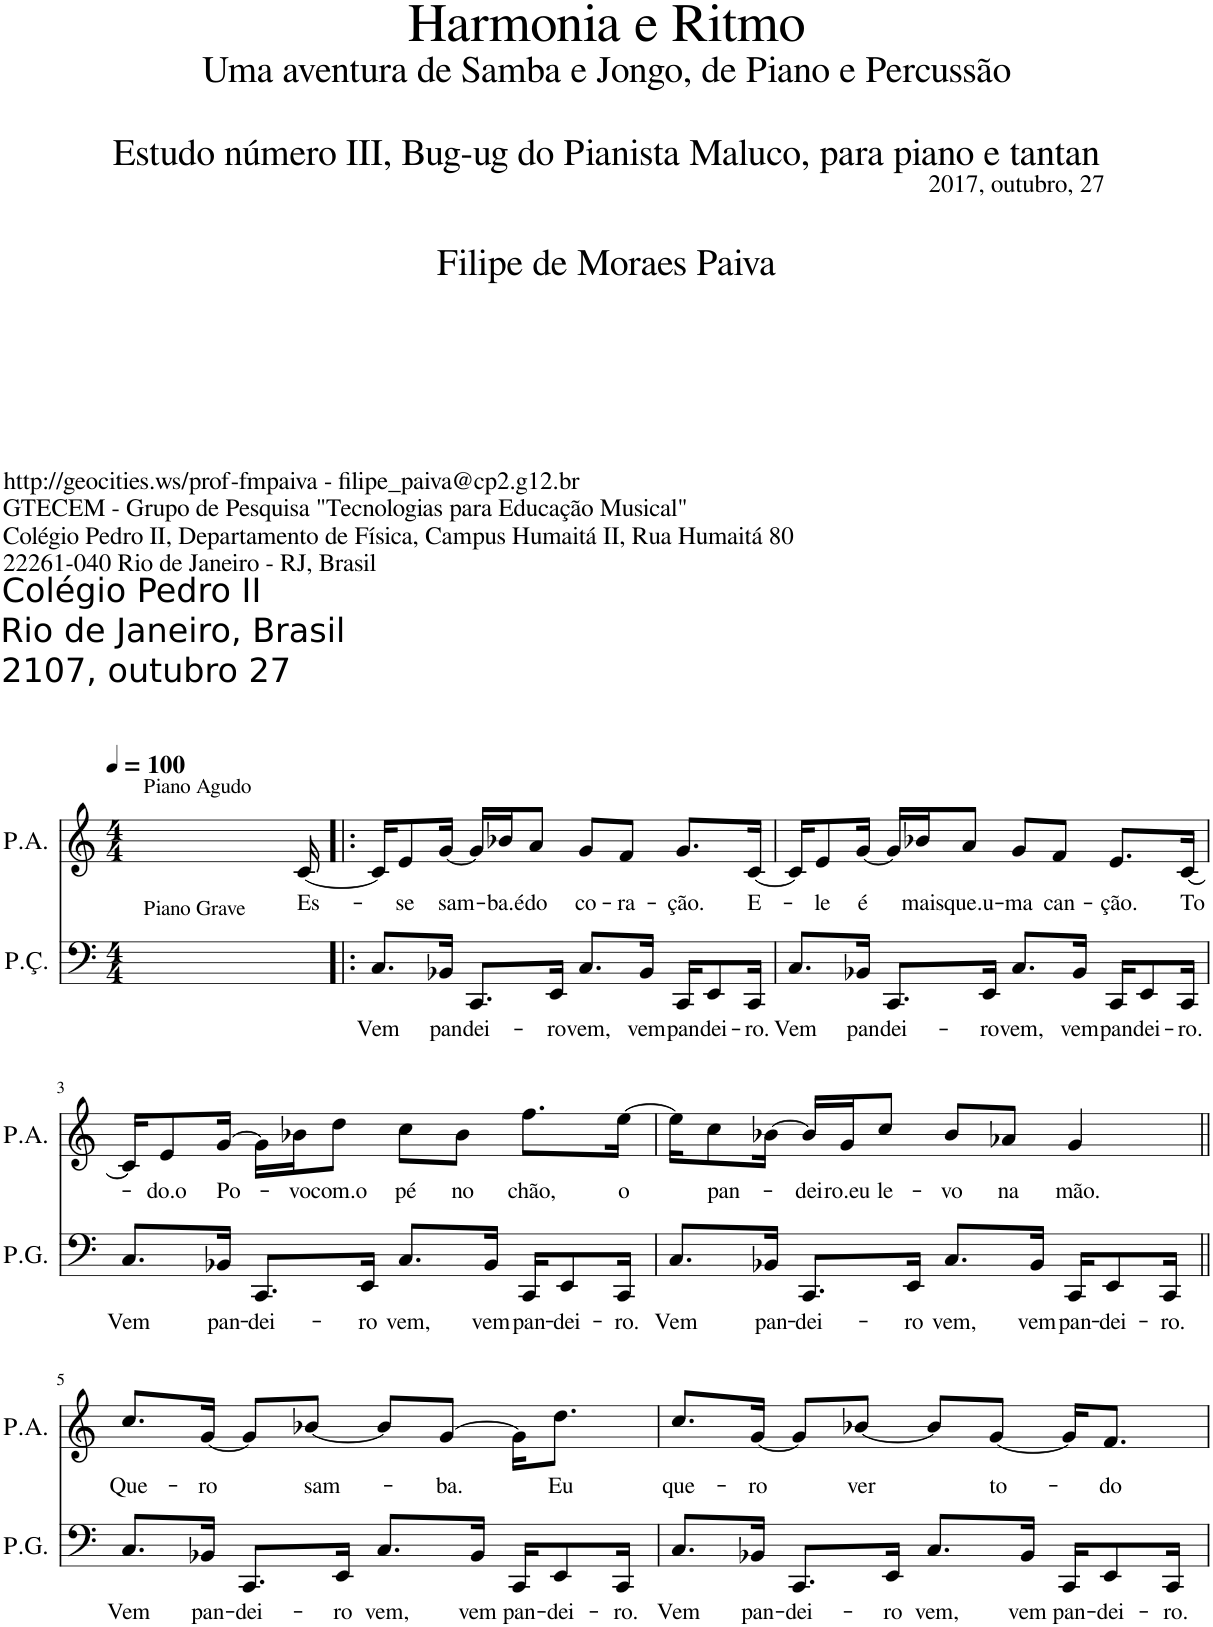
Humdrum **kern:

**kern	**text	**kern	**text
*part2	*part2	*part1	*part1
*staff2	*staff2	*staff1	*staff1
*I"P.Ç.	*	*I"P.A.	*
*	*	*I'P.A.	*
*clefF4	*	*clefG2	*
*k[]	*	*k[]	*
*M4/4	*	*M4/4	*
*MM100	*	*MM100	*
=	=	=	=
!	!	!LO:TX:a:t=http&colon;//geocities.ws/prof-fmpaiva - filipe_paiva@cp2.g12.br	!
!	!	!LO:TX:a:t=GTECEM - Grupo de Pesquisa "Tecnologias para Educação Musical"	!
!	!	!LO:TX:a:t=Colégio Pedro II, Departamento de Física, Campus Humaitá II, Rua Humaitá 80	!
!	!	!LO:TX:a:t=22261-040 Rio de Janeiro - RJ, Brasil	!
!	!	!LO:TX:a:t=Colégio Pedro II	!
!	!	!LO:TX:a:t=Rio de Janeiro, Brasil	!
!	!	!LO:TX:a:t=2107, outubro 27	!
!	!	!LO:TX:a:t=Piano Agudo	!
!LO:TX:a:t=Piano Grave	!	!	!
1ryy	.	2..ryy	.
.	.	16ryy	.
!	!	!	!LO:LY:b
.	.	[16c/	Es-
=1!|:	=1!|:	=1!|:	=1!|:
!	!LO:LY:b	!	!
8.C/L	Vem	16c/KL]	.
!	!	!	!LO:LY:b
.	.	8e/	-se
!	!LO:LY:b	!	!LO:LY:b
16BB-X/Jk	pan-	[16g/Jk	sam-
!	!LO:LY:b	!	!
8.CC/L	-dei-	16g/LL]	.
!	!	!	!LO:LY:b
.	.	16b-X/J	-ba.é
!	!	!	!LO:LY:b
.	.	8a/J	do
!	!LO:LY:b	!	!
16EE/Jk	-ro	.	.
!	!LO:LY:b	!	!LO:LY:b
8.C/L	vem,	8g/L	co-
!	!	!	!LO:LY:b
.	.	8f/J	-ra-
!	!LO:LY:b	!	!
16BB-/Jk	vem	.	.
!	!LO:LY:b	!	!LO:LY:b
16CC/KL	pan-	8.g/L	-ção.
!	!LO:LY:b	!	!
8EE/	-dei-	.	.
!	!LO:LY:b	!	!LO:LY:b
16CC/Jk	-ro.	[16c/Jk	E-
=2	=2	=2	=2
!	!LO:LY:b	!	!
8.C/L	Vem	16c/KL]	.
!	!	!	!LO:LY:b
.	.	8e/	-le
!	!LO:LY:b	!	!LO:LY:b
16BB-X/Jk	pan-	[16g/Jk	é
!	!LO:LY:b	!	!
8.CC/L	-dei-	16g/LL]	.
!	!	!	!LO:LY:b
.	.	16b-X/J	mais
!	!	!	!LO:LY:b
.	.	8a/J	que.u-
!	!LO:LY:b	!	!
16EE/Jk	-ro	.	.
!	!LO:LY:b	!	!LO:LY:b
8.C/L	vem,	8g/L	-ma
!	!	!	!LO:LY:b
.	.	8f/J	can-
!	!LO:LY:b	!	!
16BB-/Jk	vem	.	.
!	!LO:LY:b	!	!LO:LY:b
16CC/KL	pan-	8.e/L	-ção.
!	!LO:LY:b	!	!
8EE/	-dei-	.	.
!	!LO:LY:b	!	!LO:LY:b
16CC/Jk	-ro.	[16c/Jk	To-
!!LO:LB:g=z
=3	=3	=3	=3
!	!LO:LY:b	!	!
8.C/L	Vem	16c/KL]	.
!	!	!	!LO:LY:b
.	.	8e/	-do.o
!	!LO:LY:b	!	!LO:LY:b
16BB-X/Jk	pan-	[16g/Jk	Po-
!	!LO:LY:b	!	!
8.CC/L	-dei-	16g\LL]	.
!	!	!	!LO:LY:b
.	.	16b-X\J	-vo
!	!	!	!LO:LY:b
.	.	8dd\J	com.o
!	!LO:LY:b	!	!
16EE/Jk	-ro	.	.
!	!LO:LY:b	!	!LO:LY:b
8.C/L	vem,	8cc\L	pé
!	!	!	!LO:LY:b
.	.	8b-\J	no
!	!LO:LY:b	!	!
16BB-/Jk	vem	.	.
!	!LO:LY:b	!	!LO:LY:b
16CC/KL	pan-	8.ff\L	chão,
!	!LO:LY:b	!	!
8EE/	-dei-	.	.
!	!LO:LY:b	!	!LO:LY:b
16CC/Jk	-ro.	[16ee\Jk	o
=4	=4	=4	=4
!	!LO:LY:b	!	!
8.C/L	Vem	16ee\KL]	.
!	!	!	!LO:LY:b
.	.	8cc\	pan-
!	!LO:LY:b	!	!
16BB-X/Jk	pan-	[16b-X\Jk	.
!	!LO:LY:b	!	!LO:LY:b
8.CC/L	-dei-	16b-/LL]	-dei-
!	!	!	!LO:LY:b
.	.	16g/J	-ro.eu
!	!	!	!LO:LY:b
.	.	8cc/J	le-
!	!LO:LY:b	!	!
16EE/Jk	-ro	.	.
!	!LO:LY:b	!	!LO:LY:b
8.C/L	vem,	8b-/L	-vo
!	!	!	!LO:LY:b
.	.	8a-X/J	na
!	!LO:LY:b	!	!
16BB-/Jk	vem	.	.
!	!LO:LY:b	!	!LO:LY:b
16CC/KL	pan-	4g/	mão.
!	!LO:LY:b	!	!
8EE/	-dei-	.	.
!	!LO:LY:b	!	!
16CC/Jk	-ro.	.	.
!!LO:LB:g=z
=5||	=5||	=5||	=5||
!	!LO:LY:b	!	!LO:LY:b
8.C/L	Vem	8.cc/L	Que-
!	!LO:LY:b	!	!LO:LY:b
16BB-X/Jk	pan-	[16g/Jk	-ro
!	!LO:LY:b	!	!
8.CC/L	-dei-	8g/L]	.
!	!	!	!LO:LY:b
.	.	[8b-X/J	sam-
!	!LO:LY:b	!	!
16EE/Jk	-ro	.	.
!	!LO:LY:b	!	!
8.C/L	vem,	8b-/L]	.
!	!	!	!LO:LY:b
.	.	[8g/J	-ba.
!	!LO:LY:b	!	!
16BB-/Jk	vem	.	.
!	!LO:LY:b	!	!
16CC/KL	pan-	16g\KL]	.
!	!LO:LY:b	!	!LO:LY:b
8EE/	-dei-	8.dd\J	Eu
!	!LO:LY:b	!	!
16CC/Jk	-ro.	.	.
=6	=6	=6	=6
!	!LO:LY:b	!	!LO:LY:b
8.C/L	Vem	8.cc/L	que-
!	!LO:LY:b	!	!LO:LY:b
16BB-X/Jk	pan-	[16g/Jk	-ro
!	!LO:LY:b	!	!
8.CC/L	-dei-	8g/L]	.
!	!	!	!LO:LY:b
.	.	[8b-X/J	ver
!	!LO:LY:b	!	!
16EE/Jk	-ro	.	.
!	!LO:LY:b	!	!
8.C/L	vem,	8b-/L]	.
!	!	!	!LO:LY:b
.	.	[8g/J	to-
!	!LO:LY:b	!	!
16BB-/Jk	vem	.	.
!	!LO:LY:b	!	!
16CC/KL	pan-	16g/KL]	.
!	!LO:LY:b	!	!LO:LY:b
8EE/	-dei-	8.f/J	-do
!	!LO:LY:b	!	!
16CC/Jk	-ro.	.	.
=	=	=	=
*-	*-	*-	*-
